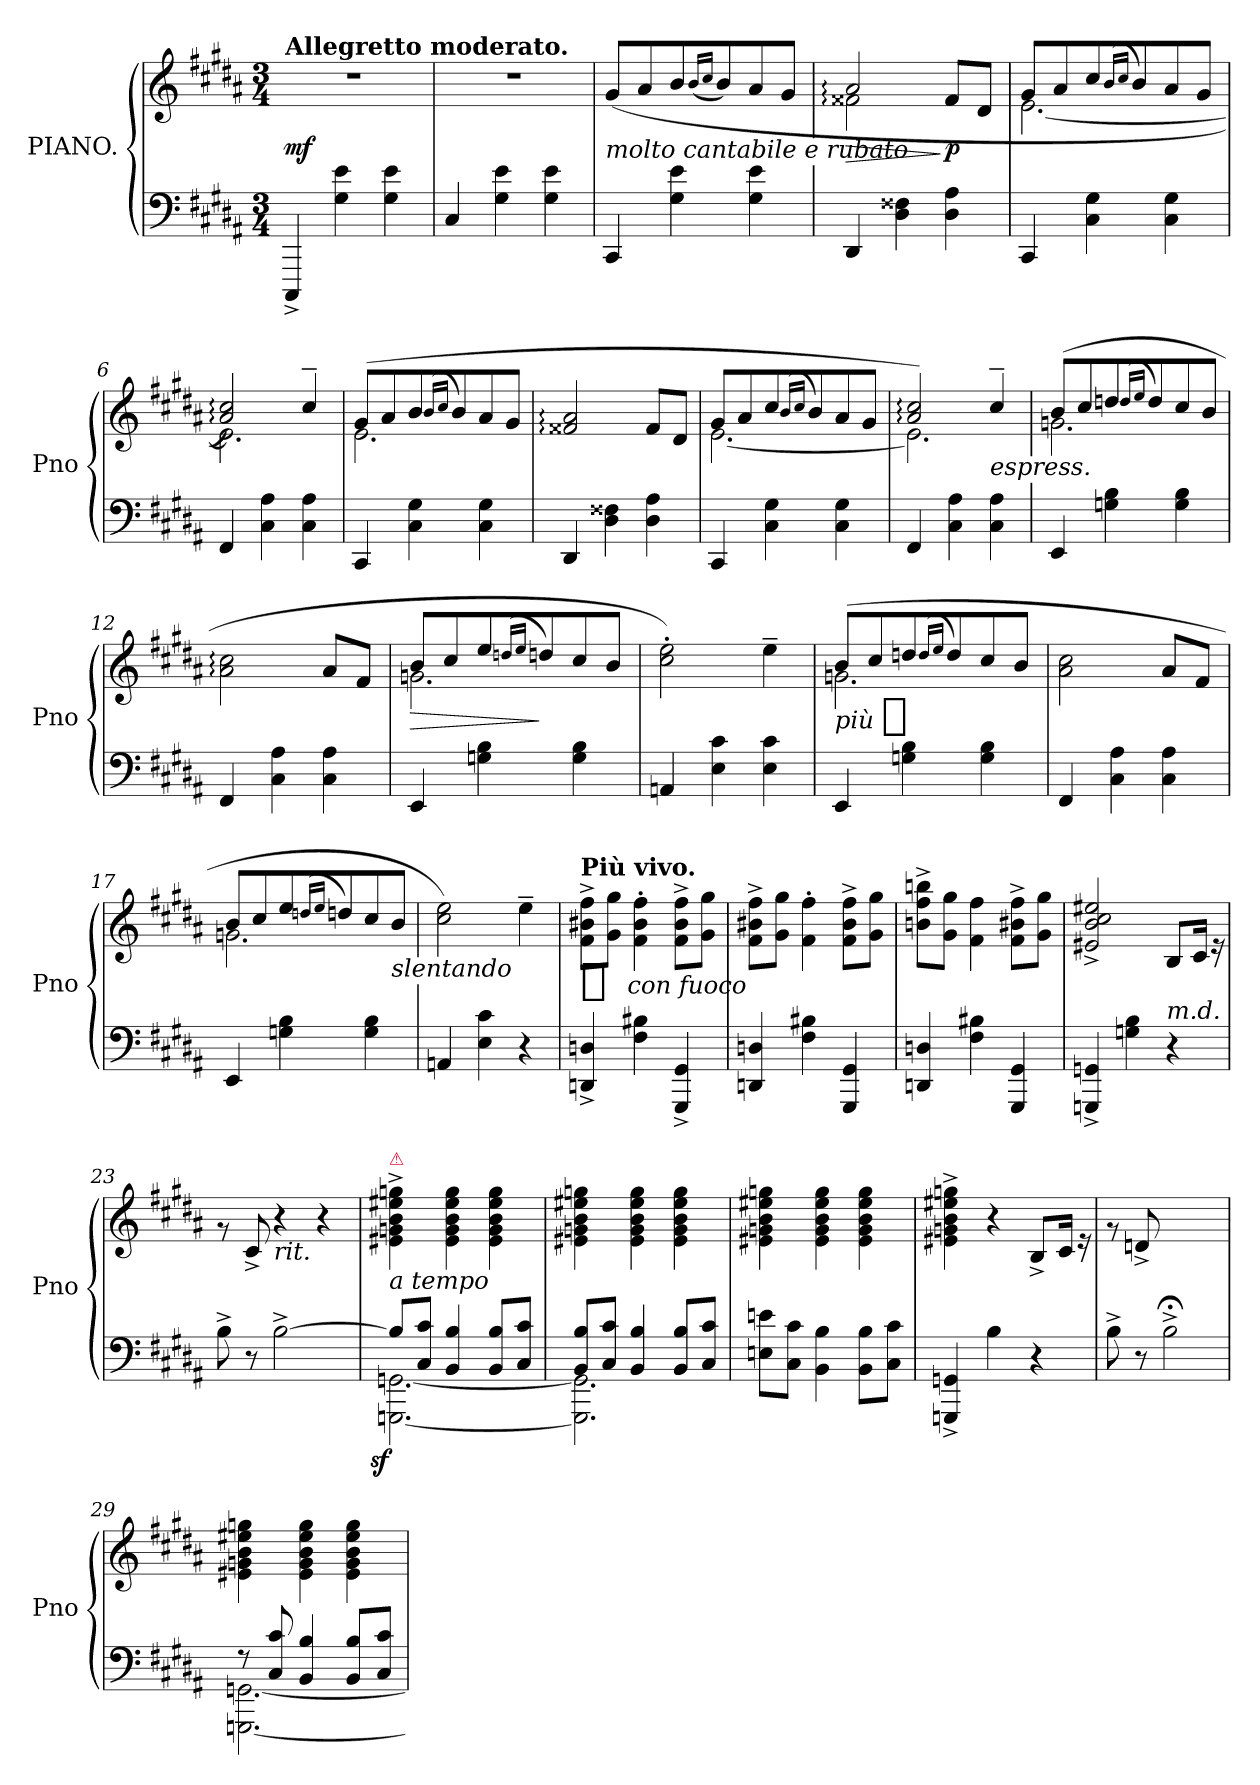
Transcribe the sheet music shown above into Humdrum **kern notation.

**kern	**kern	**dynam
*part1	*part1	*part1
*staff2	*staff1	*staff1/2
*I"PIANO.	*	*
*I'Pno	*	*
*clefF4	*clefG2	*
*k[f#c#g#d#a#]	*k[f#c#g#d#a#]	*
*B:	*B:	*
*M3/4	*M3/4	*
=1	=1	=1
!	!LO:TX:a:B:t=Allegretto moderato.	!
4CCC#^/	2.r	mf
4G#\ 4e\	.	.
4G#\ 4e\	.	.
=2	=2	=2
4C#/	2.r	.
4G#\ 4e\	.	.
4G#\ 4e\	.	.
=3	=3	=3
!	!LO:TX:b:i:t=molto cantabile e rubato	!
4CC#/	(>8g#/L	.
.	8a#/	.
4G#\ 4e\	8b/	.
.	(16qqb/LL	.
.	16qqcc#/JJ	.
.	8b/)	.
4G#\ 4e\	8a#/	.
.	8g#/J	.
=4	=4	=4
*	*^	*
4DD#/	2a#:/	2f##X:\	>
4D#\ 4F##X\	.	.	.
4D#\ 4A#\	8f##/L	4ryy	] p
.	8d#/J	.	.
=5	=5	=5	=5
4CC#/	8g#/L	[2.e\	.
.	8a#/	.	.
4C#\ 4G#\	8cc#/	.	.
.	(<16qqb/LL	.	.
.	16qqcc#/JJ	.	.
.	8b/)	.	.
4C#\ 4G#\	8a#/	.	.
.	8g#/J	.	.
=6	=6	=6	=6
4FF#/	2a#:/ 2cc#:/)	2.e\]	.
4C#\ 4A#\	.	.	.
4C#\ 4A#\	4cc#~/	.	.
=7	=7	=7	=7
4CC#/	(8g#/L	2.e\	.
.	8a#/	.	.
4C#\ 4G#\	8b/	.	.
.	(<16qqb/LL	.	.
.	16qqcc#/JJ	.	.
.	8b/)	.	.
4C#\ 4G#\	8a#/	.	.
.	8g#/J	.	.
*	*v	*v	*
=8	=8	=8
4DD#/	2f##X:/ 2a#:/	.
4D#\ 4F##X\	.	.
4D#\ 4A#\	8f##/L	.
.	8d#/J	.
=9	=9	=9
*	*^	*
4CC#/	8g#/L	[2.e\	.
.	8a#/	.	.
4C#\ 4G#\	8cc#/	.	.
.	(<16qqb/LL	.	.
.	16qqcc#/JJ	.	.
.	8b/)	.	.
4C#\ 4G#\	8a#/	.	.
.	8g#/J	.	.
=10	=10	=10	=10
4FF#/	2a#:/ 2cc#:/)	2.e\]	.
4C#\ 4A#\	.	.	.
!	!LO:TX:b:i:t=espress.	!	!
4C#\ 4A#\	4cc#~/	.	.
=11	=11	=11	=11
4EE/	(8b/L	2.gn\	.
.	8cc#/	.	.
4Gn\ 4B\	8ddn/	.	.
.	(<16qqdd/LL	.	.
.	16qqee/JJ	.	.
.	8dd/)	.	.
4G\ 4B\	8cc#/	.	.
.	8b/J	.	.
*	*v	*v	*
=12	=12	=12
4FF#/	2a#:\ 2cc#:\	.
4C#\ 4A#\	.	.
4C#\ 4A#\	8a#/L	.
.	8f#/J	.
=13	=13	=13
*	*^	*
4EE/	8b/L	2.gn\	>
.	8cc#/	.	.
4Gn\ 4B\	8ee/	.	.
.	(<16qqddn/LL	.	.
.	16qqee/JJ	.	.
.	8ddn/)	.	]
4G\ 4B\	8cc#/	.	.
.	8b/J	.	.
*	*v	*v	*
=14	=14	=14
4AAn/	2cc#'\ 2ee'\)	.
4E\ 4c#\	.	.
4E\ 4c#\	4ee~\	.
=15	=15	=15
*	*^	*
!	!	!	!LO:DY:t=più %s
4EE/	(8b/L	2.gn\	p
.	8cc#/	.	.
4Gn\ 4B\	8ddn/	.	.
.	(<16qqdd/LL	.	.
.	16qqee/JJ	.	.
.	8dd/)	.	.
4G\ 4B\	8cc#/	.	.
.	8b/J	.	.
*	*v	*v	*
=16	=16	=16
4FF#/	2a#\ 2cc#\	.
4C#\ 4A#\	.	.
4C#\ 4A#\	8a#/L	.
.	8f#/J	.
=17	=17	=17
*	*^	*
4EE/	8b/L	2.gn\	.
.	8cc#/	.	.
4Gn\ 4B\	8ee/	.	.
.	(<16qqddn/LL	.	.
.	16qqee/JJ	.	.
.	8ddn/)	.	.
4G\ 4B\	8cc#/	.	.
!	!LO:TX:b:i:t=slentando	!	!
.	8b/J	.	.
*	*v	*v	*
=18	=18	=18
4AAn/	2cc#\ 2ee\)	.
4E\ 4c#\	.	.
4r	4ee~\	.
=19	=19	=19
!	!LO:TX:a:B:t=Più vivo.	!
!	!	!LO:DY:t=%s con fuoco
4DDn^/ 4Dn^/	8f#^\ 8b#X^\ 8ff#^\L	f
.	8g#\ 8gg#\J	.
4F#\ 4B#X\	4f#'\ 4b#'\ 4ff#'\	.
4GGG#^/ 4GG#^/	8f#^\ 8b#^\ 8ff#^\L	.
.	8g#\ 8gg#\J	.
=20	=20	=20
4DDn/ 4Dn/	8f#^\ 8b#X^\ 8ff#^\L	.
.	8g#\ 8gg#\J	.
4F#\ 4B#X\	4f#'\ 4ff#'\	.
4GGG#/ 4GG#/	8f#^\ 8b#^\ 8ff#^\L	.
.	8g#\ 8gg#\J	.
=21	=21	=21
4DDn/ 4Dn/	8bn^\ 8ff#^\ 8bbn^\L	.
.	8g#\ 8gg#\J	.
4F#\ 4B#X\	4f#\ 4ff#\	.
4GGG#/ 4GG#/	8f#^\ 8b#X^\ 8ff#^\L	.
.	8g#\ 8gg#\J	.
=22	=22	=22
4GGGn^/ 4GGn^/	2e#X^>/ 2b^>/ 2cc#^>/ 2ee#X^>/	.
4Gn\ 4B\	.	.
!LO:TX:a:i:t=m.d.	!	!
4r	8B/L	.
.	16c#/Jk	.
.	16re	.
=23	=23	=23
8B^\	8rg	.
8r	8c#^/	.
!	!LO:TX:b:i:t=rit.	!
[2B^<\	4r	.
.	4r	.
=24	=24	=24
*^	*	*
!	!	!LO:TX:a:color=crimson:t=⚠	!
!LO:TX:a:i:t=a tempo	!	!	!
!	!	!	!LO:DY:b=2:rj
8B/L]	[2.GGGn\ [2.GGn\	4e#X^\ 4gn^\ 4b^\ 4ee#X^\ 4ggn^\	sf
8C#/ 8c#/J	.	.	.
4BB/ 4B/	.	4e#\ 4g\ 4b\ 4ee#\ 4gg\	.
8BB/ 8B/L	.	4e#\ 4g\ 4b\ 4ee#\ 4gg\	.
8C#/ 8c#/J	.	.	.
=25	=25	=25	=25
8BB/ 8B/L	2.GGG]\ 2.GG]\	4e#X\ 4gn\ 4b\ 4ee#X\ 4ggn\	.
8C#/ 8c#/J	.	.	.
4BB/ 4B/	.	4e#\ 4g\ 4b\ 4ee#\ 4gg\	.
8BB/ 8B/L	.	4e#\ 4g\ 4b\ 4ee#\ 4gg\	.
8C#/ 8c#/J	.	.	.
*v	*v	*	*
=26	=26	=26
8En\ 8en\L	4e#X\ 4gn\ 4b\ 4ee#X\ 4ggn\	.
8C#\ 8c#\J	.	.
4BB\ 4B\	4e#\ 4g\ 4b\ 4ee#\ 4gg\	.
8BB\ 8B\L	4e#\ 4g\ 4b\ 4ee#\ 4gg\	.
8C#\ 8c#\J	.	.
=27	=27	=27
4GGGn^>/ 4GGn^>/	4e#X^\ 4gn^\ 4b^\ 4ee#X^\ 4ggn^\	.
4B\	4r	.
4r	8B^/L	.
.	16c#/Jk	.
.	16re	.
=28	=28	=28
8B^\	8rg	.
8r	8dn^/	.
2B;<^<\	2ryy	.
=29	=29	=29
*^	*	*
8rF	[2.GGGn\ [2.GGn\	4e#X\ 4gn\ 4b\ 4ee#X\ 4ggn\	.
8C#/ 8c#/	.	.	.
4BB/ 4B/	.	4e#\ 4g\ 4b\ 4ee#\ 4gg\	.
8BB/ 8B/L	.	4e#\ 4g\ 4b\ 4ee#\ 4gg\	.
8C#/ 8c#/J	.	.	.
*v	*v	*	*
=	=	=
*-	*-	*-
